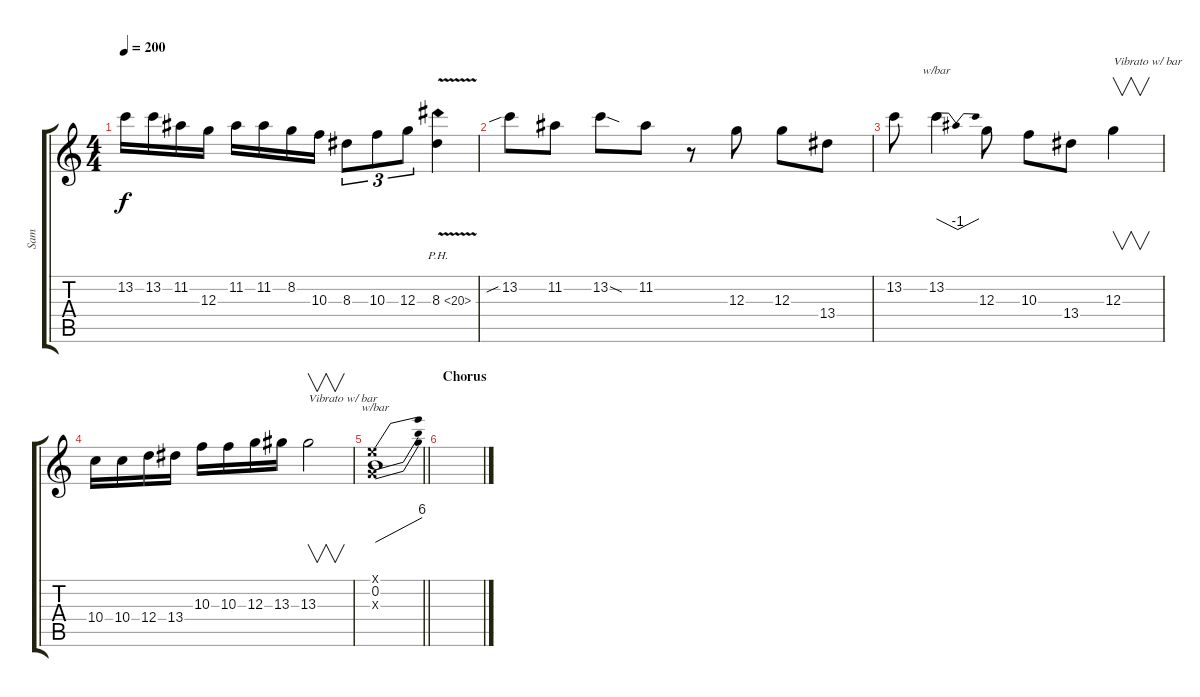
\track ("Sam" "Sam") {instrument overdrivenguitar}
\staff {score tabs}
\tuning (E4 B3 G3 D3 A2 E2) {hide}
\ts (4 4)
\tempo 200
\clef g2
\ks c
13.2.16{dy f} 13.2.16 11.2.16 12.3.16 11.2.16 11.2.16 8.2.16 10.3.16 8.3.8{tu (3 2)} 10.3.8{tu (3 2)} 12.3.8{tu (3 2)} 8.3{ph 12 v}.4 |
13.2{sib}.8 11.2.8 13.2{sod}.8 11.2.8 r.8 12.3.8 12.3.8 13.4.8 |
13.2.8 13.2.4{tbe (dip default 0 0 30 -4 60 0)} 12.3.8 10.3.8 13.4.8 12.3.4{v txt "Vibrato w/ bar"} |
10.4.16 10.4.16 12.4.16 13.4.16 10.3.16 10.3.16 12.3.16 13.3.16 13.3.2{v txt "Vibrato w/ bar"} |
\barLineRight lightlight
(0.1{x} 0.2 0.3{x}).1{tbe (dive default 0 0 60 24)} |
\section ("" "Chorus")
